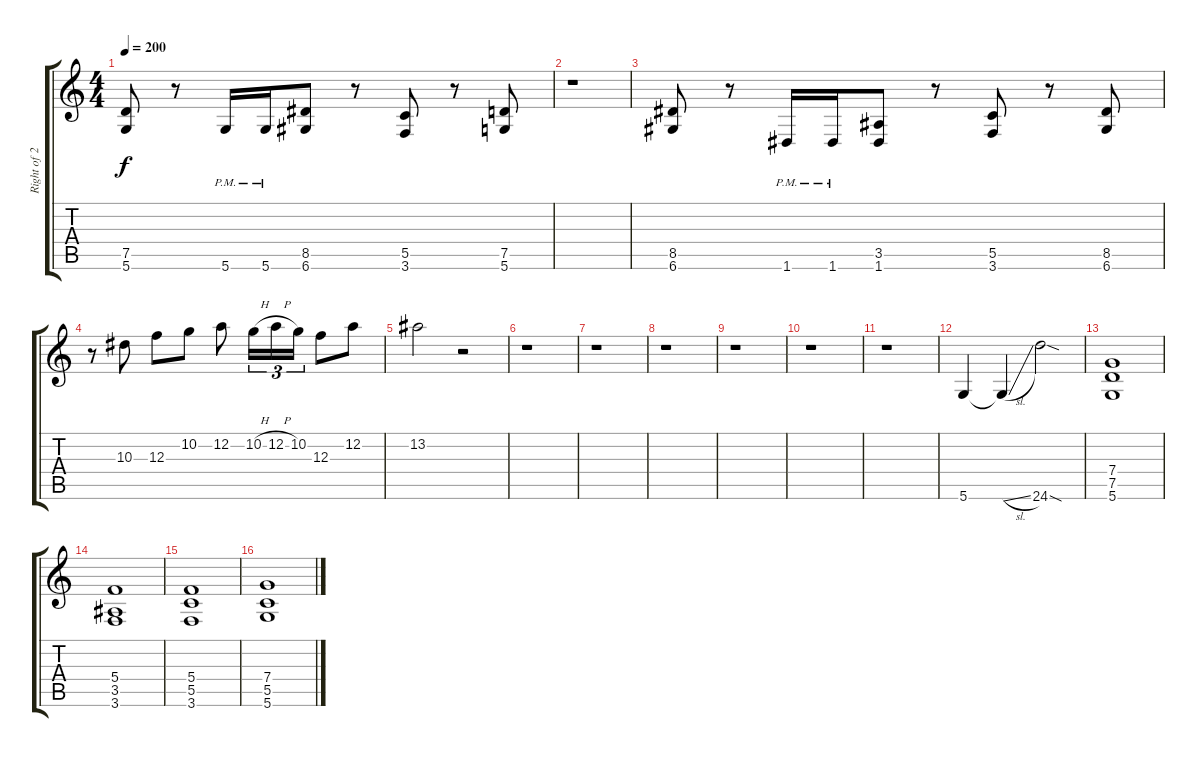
\track ("Right of 2A" "Right of 2") {solo instrument overdrivenguitar}
\staff {score tabs}
\tuning (D4 A3 F3 C3 G2 D2) {hide}
\ts (4 4)
\tempo 200
\clef g2
\ks c
(7.5 5.6).8{dy f} r.8 5.6{pm}.16 5.6{pm}.16 (8.5 6.6).8 r.8 (5.5 3.6).8 r.8 (7.5 5.6).8 |
r.1 |
(8.5 6.6).8 r.8 1.6{pm}.16 1.6{pm}.16 (3.5 1.6).8 r.8 (5.5 3.6).8 r.8 (8.5 6.6).8 |
r.8 10.3.8 12.3.8 10.2.8 12.2.8 10.2{h}.16{tu (3 2)} 12.2{h}.16{tu (3 2)} 10.2.16{tu (3 2)} 12.3.8 12.2.8 |
13.2.2 r.2 |
r.1 |
r.1 |
r.1 |
r.1 |
r.1 |
r.1 |
5.6.4 5.6{sl t}.4 24.6{sod}.2 |
(7.4 7.5 5.6).1 |
(5.4 3.5 3.6).1 |
(5.4 5.5 3.6).1 |
(7.4 5.5 5.6).1
